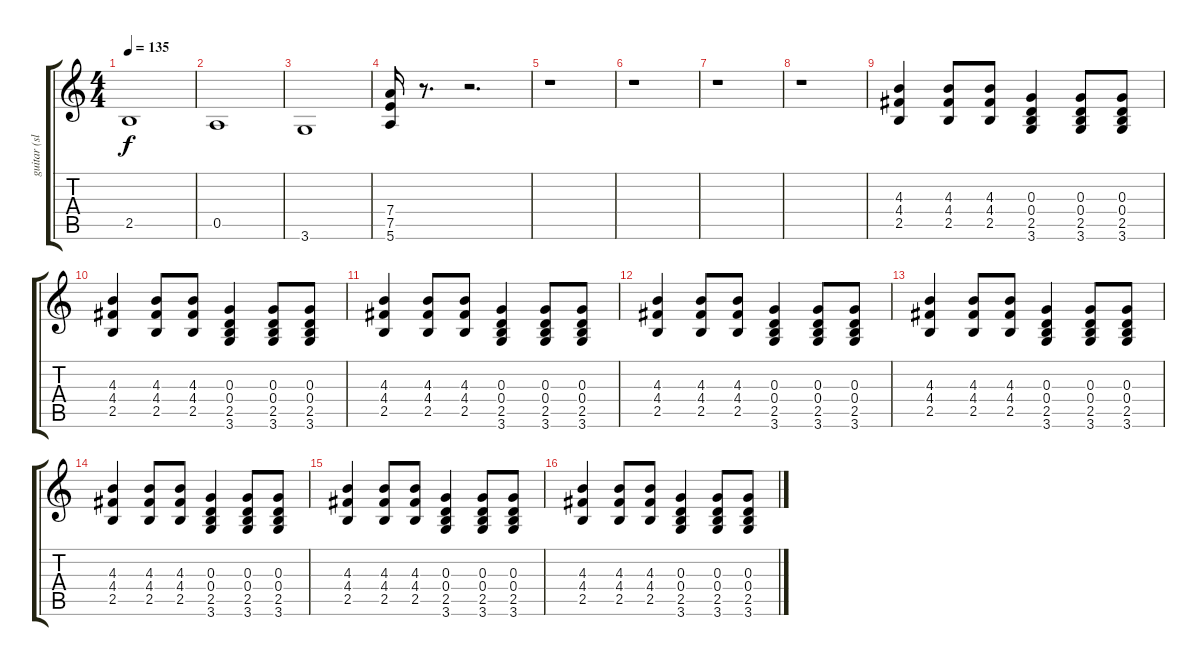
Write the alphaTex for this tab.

\track ("guitar (slide)" "guitar (sl") {instrument overdrivenguitar}
\staff {score tabs}
\tuning (E4 B3 G3 D3 A2 E2) {hide}
\ts (4 4)
\tempo 135
\clef g2
\ks c
2.5.1{dy f instrument acousticguitarsteel} |
0.5.1 |
3.6.1 |
(7.4 7.5 5.6).16 r.8{d} r.2{d} |
r.1 |
r.1 |
r.1 |
r.1 |
(4.3 4.4 2.5).4 (4.3 4.4 2.5).8 (4.3 4.4 2.5).8 (0.3 0.4 2.5 3.6).4 (0.3 0.4 2.5 3.6).8 (0.3 0.4 2.5 3.6).8 |
(4.3 4.4 2.5).4 (4.3 4.4 2.5).8 (4.3 4.4 2.5).8 (0.3 0.4 2.5 3.6).4 (0.3 0.4 2.5 3.6).8 (0.3 0.4 2.5 3.6).8 |
(4.3 4.4 2.5).4 (4.3 4.4 2.5).8 (4.3 4.4 2.5).8 (0.3 0.4 2.5 3.6).4 (0.3 0.4 2.5 3.6).8 (0.3 0.4 2.5 3.6).8 |
(4.3 4.4 2.5).4 (4.3 4.4 2.5).8 (4.3 4.4 2.5).8 (0.3 0.4 2.5 3.6).4 (0.3 0.4 2.5 3.6).8 (0.3 0.4 2.5 3.6).8 |
(4.3 4.4 2.5).4 (4.3 4.4 2.5).8 (4.3 4.4 2.5).8 (0.3 0.4 2.5 3.6).4 (0.3 0.4 2.5 3.6).8 (0.3 0.4 2.5 3.6).8 |
(4.3 4.4 2.5).4 (4.3 4.4 2.5).8 (4.3 4.4 2.5).8 (0.3 0.4 2.5 3.6).4 (0.3 0.4 2.5 3.6).8 (0.3 0.4 2.5 3.6).8 |
(4.3 4.4 2.5).4 (4.3 4.4 2.5).8 (4.3 4.4 2.5).8 (0.3 0.4 2.5 3.6).4 (0.3 0.4 2.5 3.6).8 (0.3 0.4 2.5 3.6).8 |
(4.3 4.4 2.5).4 (4.3 4.4 2.5).8 (4.3 4.4 2.5).8 (0.3 0.4 2.5 3.6).4 (0.3 0.4 2.5 3.6).8 (0.3 0.4 2.5 3.6).8
